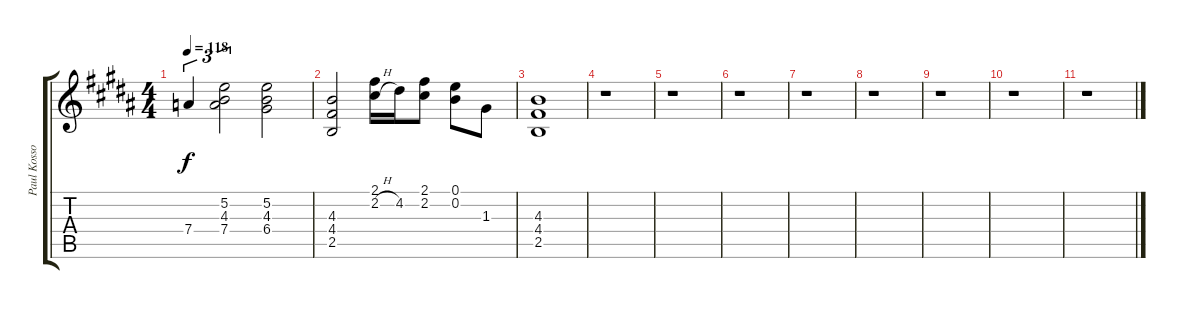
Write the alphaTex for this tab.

\track ("Paul Kossoff - Guitar 1" "Paul Kosso") {instrument overdrivenguitar}
\staff {score tabs}
\tuning (E4 B3 G3 D3 A2 E2) {hide}
\ts (4 4)
\tempo 118
\clef g2
\ks g#minor
7.4.4{tu (3 2) dy f} (5.2 4.3 7.4).2{tu (3 2)} (5.2 4.3 6.4).2 |
(4.3 4.4 2.5).2 (2.1 2.2{h}).16 4.2.16 (2.1 2.2).8 (0.1 0.2).8 1.3.8 |
(4.3 4.4 2.5).1 |
r.1 |
r.1 |
r.1 |
r.1 |
r.1 |
r.1 |
r.1 |
r.1
